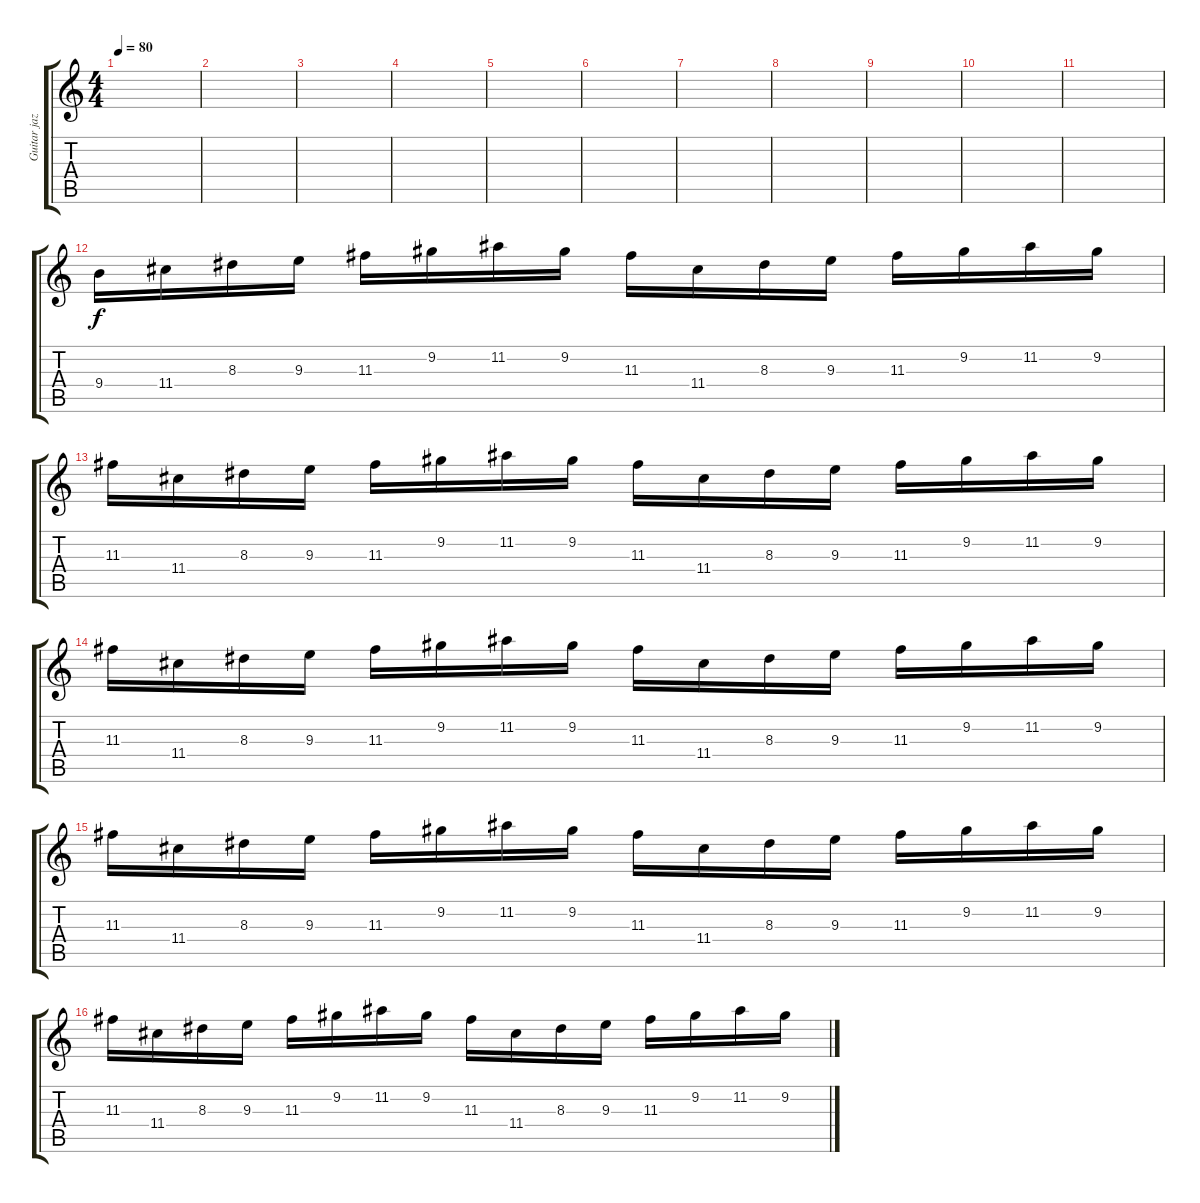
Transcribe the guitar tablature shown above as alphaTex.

\track ("Guitar jazz" "Guitar jaz") {instrument electricguitarjazz}
\staff {score tabs}
\tuning (E4 B3 G3 D3 A2 E2) {hide}
\ts (4 4)
\tempo 80
\clef g2
\ks c
|
|
|
|
|
|
|
|
|
|
|
9.4.16 11.4.16 8.3.16 9.3.16 11.3.16 9.2.16 11.2.16 9.2.16 11.3.16 11.4.16 8.3.16 9.3.16 11.3.16 9.2.16 11.2.16 9.2.16 |
11.3.16 11.4.16 8.3.16 9.3.16 11.3.16 9.2.16 11.2.16 9.2.16 11.3.16 11.4.16 8.3.16 9.3.16 11.3.16 9.2.16 11.2.16 9.2.16 |
11.3.16 11.4.16 8.3.16 9.3.16 11.3.16 9.2.16 11.2.16 9.2.16 11.3.16 11.4.16 8.3.16 9.3.16 11.3.16 9.2.16 11.2.16 9.2.16 |
11.3.16 11.4.16 8.3.16 9.3.16 11.3.16 9.2.16 11.2.16 9.2.16 11.3.16 11.4.16 8.3.16 9.3.16 11.3.16 9.2.16{txt ""} 11.2.16 9.2.16 |
11.3.16 11.4.16 8.3.16 9.3.16 11.3.16 9.2.16 11.2.16 9.2.16 11.3.16 11.4.16 8.3.16 9.3.16 11.3.16 9.2.16 11.2.16 9.2.16
